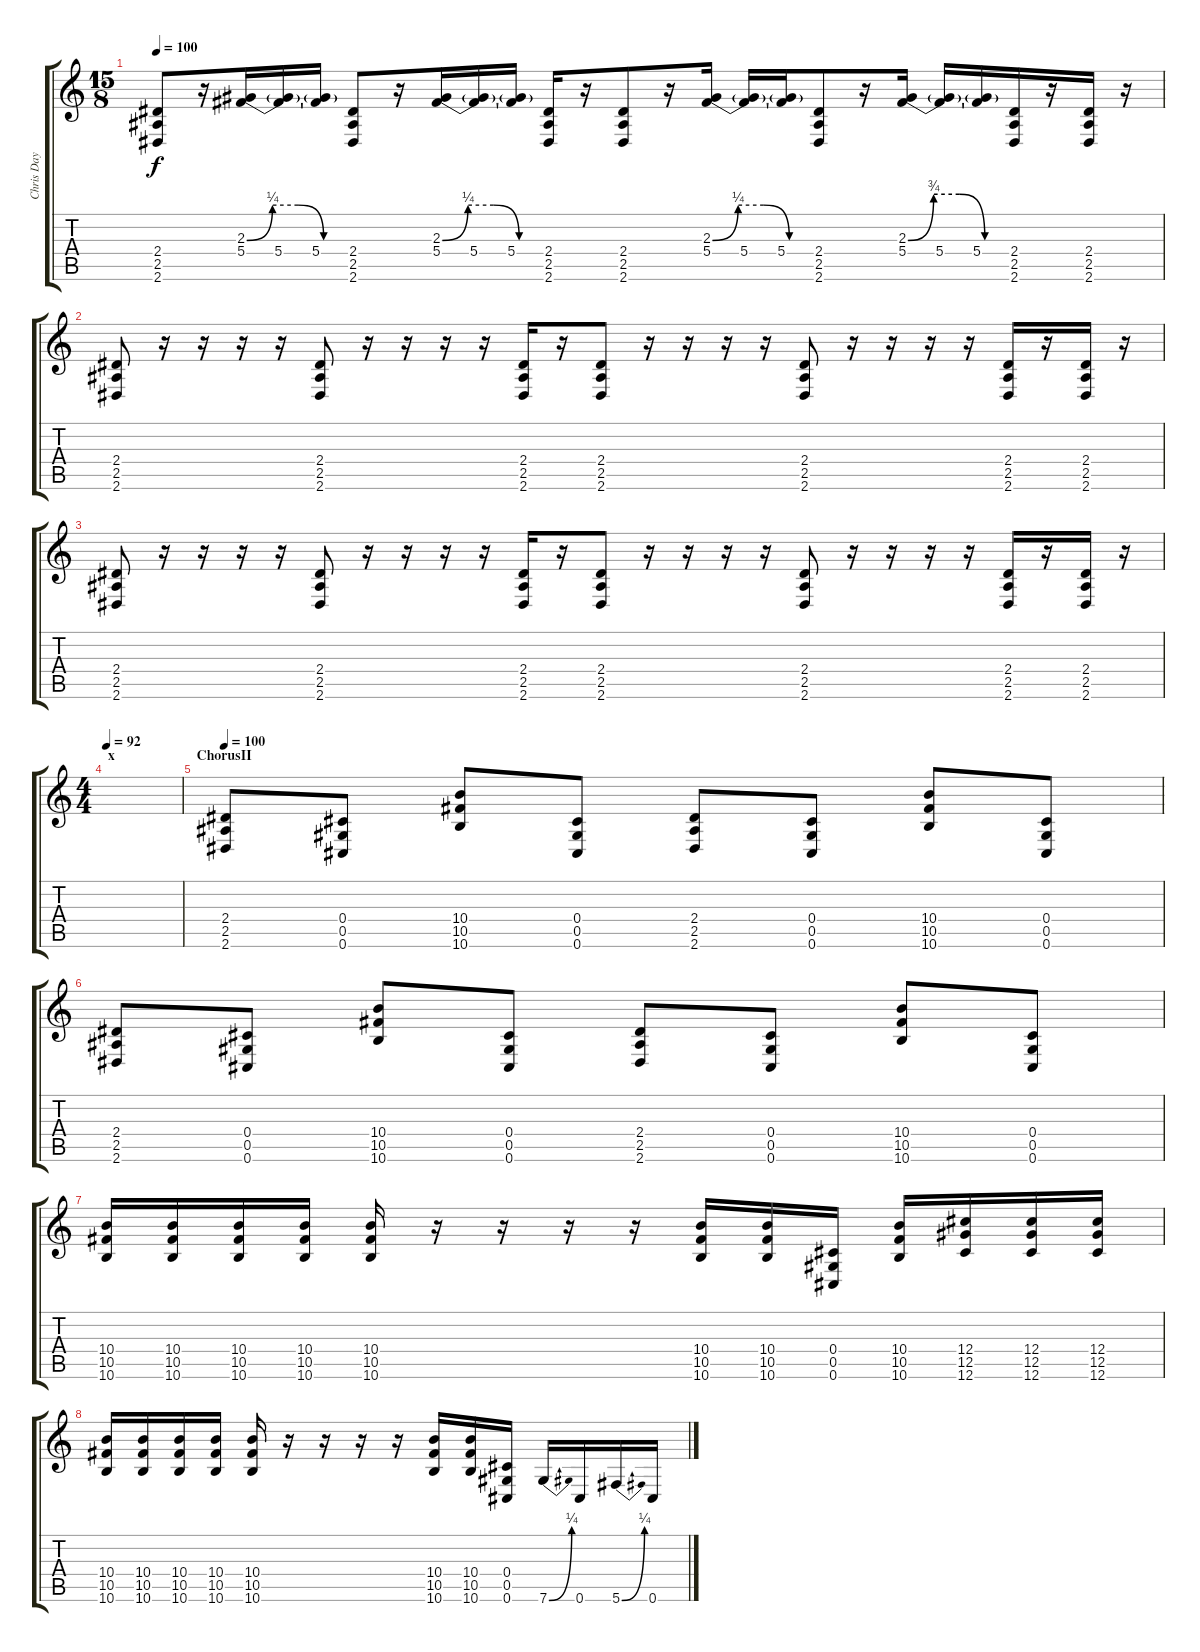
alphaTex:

\track ("Chris Day" "Chris Day") {instrument distortionguitar}
\staff {score tabs}
\tuning (Eb4 Bb3 Gb3 Db3 Ab2 Db2) {hide}
\ts (15 8)
\tempo 100
\clef g2
\ks c
(2.4 2.5 2.6).8{dy f} r.16 (2.3{be (custom 0 0 15 1 30 1 45 0 60 0)} 5.4).16 (2.3{t} 5.4).16 (2.3{t} 5.4).16 (2.4 2.5 2.6).8 r.16 (2.3{be (custom 0 0 15 1 30 1 45 0 60 0)} 5.4).16 (2.3{t} 5.4).16 (2.3{t} 5.4).16 (2.4 2.5 2.6).16 r.16 (2.4 2.5 2.6).8 r.16 (2.3{be (custom 0 0 15 1 30 1 45 0 60 0)} 5.4).16 (2.3{t} 5.4).16 (2.3{t} 5.4).16 (2.4 2.5 2.6).8 r.16 (2.3{be (custom 0 0 15 3 30 3 45 0 60 0)} 5.4).16 (2.3{t} 5.4).16 (2.3{t} 5.4).16 (2.4 2.5 2.6).16 r.16 (2.4 2.5 2.6).16 r.16 |
(2.4 2.5 2.6).8{balance 8} r.16 r.16 r.16 r.16 (2.4 2.5 2.6).8 r.16 r.16 r.16 r.16 (2.4 2.5 2.6).16 r.16 (2.4 2.5 2.6).8 r.16 r.16 r.16 r.16 (2.4 2.5 2.6).8 r.16 r.16 r.16 r.16 (2.4 2.5 2.6).16 r.16 (2.4 2.5 2.6).16 r.16 |
(2.4 2.5 2.6).8{balance 8} r.16 r.16 r.16 r.16 (2.4 2.5 2.6).8 r.16 r.16 r.16 r.16 (2.4 2.5 2.6).16 r.16 (2.4 2.5 2.6).8 r.16 r.16 r.16 r.16 (2.4 2.5 2.6).8 r.16 r.16 r.16 r.16 (2.4 2.5 2.6).16 r.16 (2.4 2.5 2.6).16 r.16 |
\ts (4 4)
\section ("" "x")
\tempo 92
|
\section ("" "ChorusII")
\tempo 100
(2.4 2.5 2.6).8 (0.4 0.5 0.6).8 (10.4 10.5 10.6).8 (0.4 0.5 0.6).8 (2.4 2.5 2.6).8 (0.4 0.5 0.6).8 (10.4 10.5 10.6).8 (0.4 0.5 0.6).8 |
(2.4 2.5 2.6).8 (0.4 0.5 0.6).8 (10.4 10.5 10.6).8 (0.4 0.5 0.6).8 (2.4 2.5 2.6).8 (0.4 0.5 0.6).8 (10.4 10.5 10.6).8 (0.4 0.5 0.6).8 |
(10.4 10.5 10.6).16 (10.4 10.5 10.6).16 (10.4 10.5 10.6).16 (10.4 10.5 10.6).16 (10.4 10.5 10.6).16 r.16 r.16 r.16 r.16 (10.4 10.5 10.6).16 (10.4 10.5 10.6).16 (0.4 0.5 0.6).16 (10.4 10.5 10.6).16 (12.4 12.5 12.6).16 (12.4 12.5 12.6).16 (12.4 12.5 12.6).16 |
(10.4 10.5 10.6).16 (10.4 10.5 10.6).16 (10.4 10.5 10.6).16 (10.4 10.5 10.6).16 (10.4 10.5 10.6).16 r.16 r.16 r.16 r.16 (10.4 10.5 10.6).16 (10.4 10.5 10.6).16 (0.4 0.5 0.6).16 7.6{be (bend 0 0 60 1)}.16 0.6.16 5.6{be (bend 0 0 60 1)}.16 0.6.16
